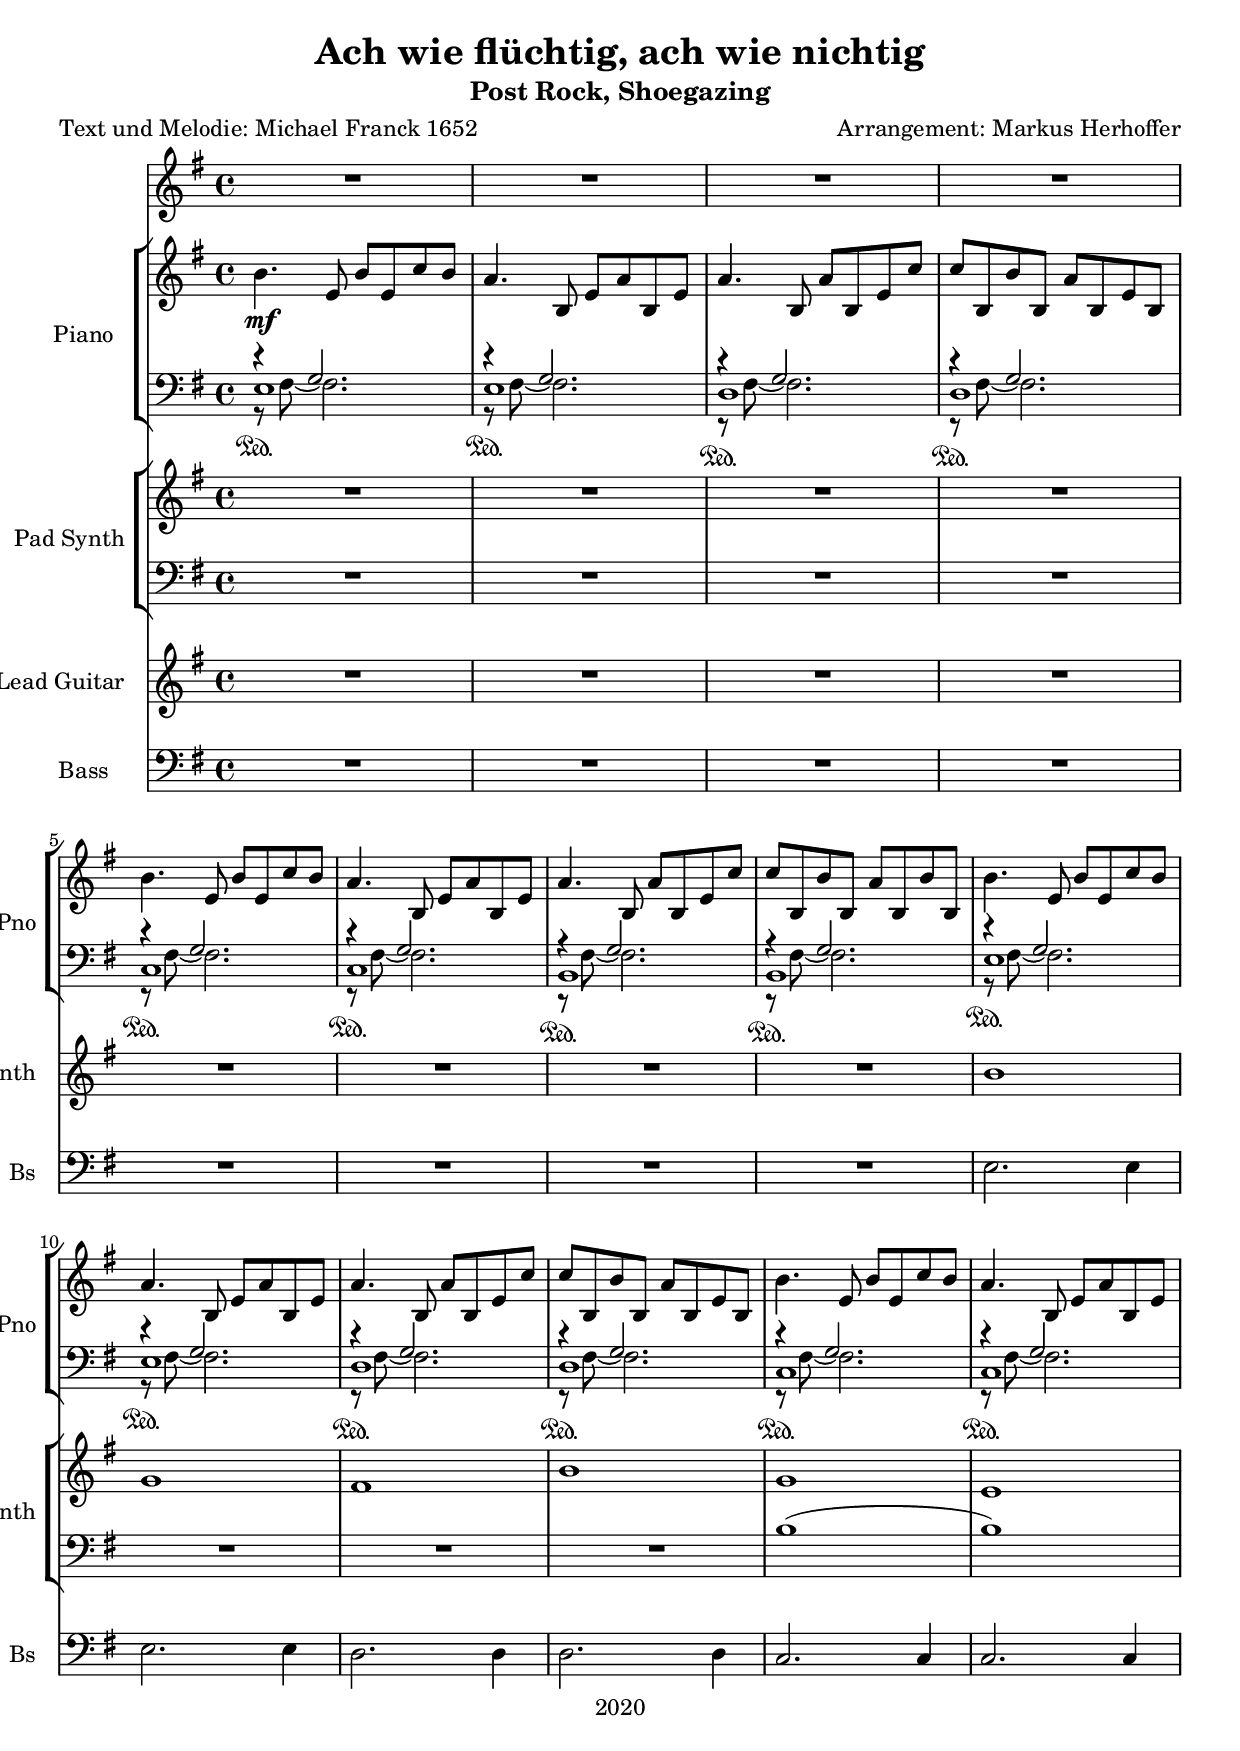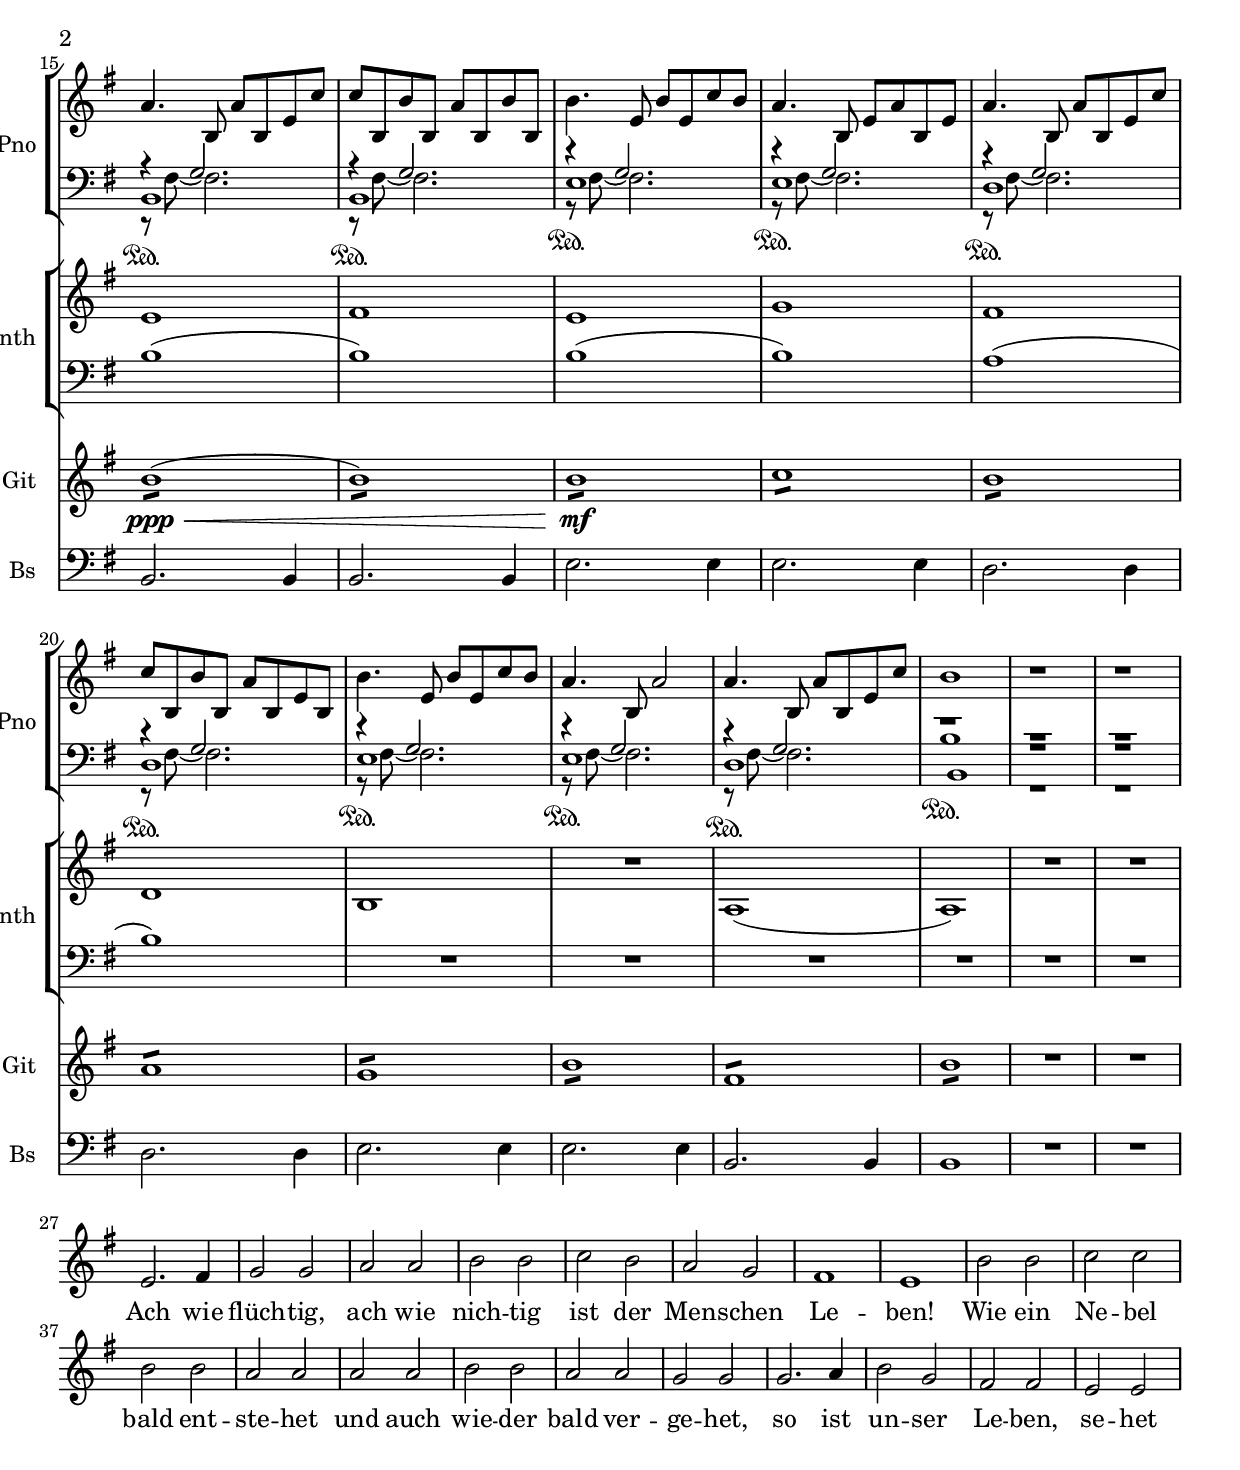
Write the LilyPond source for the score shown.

\version "2.20.0"

\include "deutsch.ly"

\layout {
  \context {
    \RemoveEmptyStaffContext
  }
}

%%%%%%%%%%%%%%%%%%%%%%%
% VOCALS
%%%%%%%%%%%%%%%%%%%%%%%

vocChoral = \relative a' {
  \time 4/4
  \key e \minor

  R1*26

  e2. fis4 g2 g 
  a a h h 
  c h a g 
  fis1 e 

  h'2 h c c 
  h h a a 
  a a h h 
  a a g g 
  g2. a4 h2 g 
  fis fis e e 
}

vocLyricsOne = \lyricmode {
  Ach wie flüch -- tig,
  ach wie nich -- tig
  ist der Men -- schen 
  Le -- ben!

  Wie ein Ne -- bel
  bald ent -- ste -- het
  und auch wie -- der 
  bald ver -- ge -- het,
  so ist un -- ser 
  Le -- ben, se -- het
}

\version "2.20.0"

%%%%%%%%%%%%%%%%%%%%
% Piano
%%%%%%%%%%%%%%%%%%%%

\parallelMusic pnoInRh, pnoInLhC, pnoInLhB, pnoInLhA {
  \time 4/4
  \key e \minor
  
  % 1
  h4.\mf e,8 h' e, c' h      |
  r4       g'2.           |
  r8 fis8~ fis2.          |
  e1\sustainOn            |

  % 2
  a4. h,8 e a h, e        |
  r4        g2.           |
  r8 fis8~ fis2.          |
  e1\sustainOn            |

  % 3
  a4. h,8 a' h, e c'      |
  r4        g2.           |
  r8 fis8~ fis2.          |
  d1\sustainOn            |

  % 4
  c8 h, h' h, a' h, e h   |
  r4        g2.           |
  r8 fis8~ fis2.          |
  d1\sustainOn            |

  % 5
  h'4. e,8 h' e, c' h     |
  r4       g2.            |
  r8 fis8~ fis2.          |
  c1\sustainOn            |

  % 6
  a4. h,8 e a h, e        |
  r4        g2.           |
  r8 fis8~ fis2.          |
  c1\sustainOn            |

  % 7
  a4. h,8 a' h, e c'      |
  r4        g2.           |
  r8 fis8~ fis2.          |
  h1\sustainOn            |

  % 8
  c8 h, h' h, a' h, h' h, |
  r4        g2.           |
  r8 fis8~ fis2.          |
  h1\sustainOn            |
  
  % 9
  h'4. e,8 h' e, c' h     |
  r4       g2.            |
  r8 fis8~ fis2.          |
  e1\sustainOn            |

  % 10
  a4. h,8 e a h, e        |
  r4        g2.           |
  r8 fis8~ fis2.          |
  e1\sustainOn            |

  % 11
  a4. h,8 a' h, e c'      |
  r4        g2.           |
  r8 fis8~ fis2.          |
  d1\sustainOn            |

  % 12
  c8 h, h' h, a' h, e h   |
  r4        g2.           |
  r8 fis8~ fis2.          |
  d1\sustainOn            |

  % 13
  h'4. e,8 h' e, c' h     |
  r4       g2.            |
  r8 fis8~ fis2.          |
  c1\sustainOn            |

  % 14
  a4. h,8 e a h, e        |
  r4        g2.           |
  r8 fis8~ fis2.          |
  c1\sustainOn            |

  % 15
  a4. h,8 a' h, e c'      |
  r4        g2.           |
  r8 fis8~ fis2.          |
  h1\sustainOn            |

  % 16
  c8 h, h' h, a' h, h' h, |
  r4        g2.           |
  r8 fis8~ fis2.          |
  h1\sustainOn            |

  % 17
  h'4. e,8 h' e, c' h     |
  r4       g2.            |
  r8 fis8~ fis2.          |
  e1\sustainOn            |

  % 18
  a4. h,8 e a h, e        |
  r4        g2.           |
  r8 fis8~ fis2.          |
  e1\sustainOn            |

  % 19
  a4. h,8 a' h, e c'      |
  r4        g2.           |
  r8 fis8~ fis2.          |
  d1\sustainOn            |

  % 20
  c8 h, h' h, a' h, e h   |
  r4        g2.           |
  r8 fis8~ fis2.          |
  d1\sustainOn            |

  % 21
  h'4. e,8 h' e, c' h     |
  r4       g2.            |
  r8 fis8~ fis2.          |
  e1\sustainOn            |

  % 22
  a4. h,8 a'2              |
  r4       g2.            |
  r8 fis8~ fis2.          |
  e1\sustainOn            |

  % 23
  a4. h,8 a' h, e c'      |
  r4        g2.           |
  r8 fis8~ fis2.          |
  d1\sustainOn            |
  
  % 24
  h1                      |
  r1                      |
  h1                      |
  h1\sustainOn            |
  
  % 25
  r1                      |
  r1                      |
  r1                      |
  r1                      |
  
  % 26
  r1                      |
  r1                      |
  r1                      |
  r1                      |
}

\version "2.20.0"

%%%%%%%%%%%%%%%%%%%%
% Pad Synth
%%%%%%%%%%%%%%%%%%%%

padRhIn = \relative c'' {
  \time 4/4
  \key e \minor
  
  R1*8
  
  h1
  g
  fis
  h

  g
  e
  e 
  fis

  e
  g
  fis
  d

  h1
  R1
  a( a)

  R1*2
}

padLhIn = \relative c' {
  \time 4/4
  \key e \minor
  \clef bass
  
  R1*12
  h1( h)
  h1( h)
  h1( h)
  a1( h)

  R1*6
}

\version "2.20.0"

%%%%%%%%%%%%%%%%%%%%
% Bass
%%%%%%%%%%%%%%%%%%%%

bassIn = \relative c {
  \time 4/4
  \key e \minor
  \clef bass
  
  R1*8

  e2. e4
  e2. e4
  d2. d4
  d2. d4
  
  c2. c4
  c2. c4
  h2. h4
  h2. h4

  e2. e4
  e2. e4
  d2. d4
  d2. d4

  e2. e4
  e2. e4
  h2. h4
  h1

  R1*2
}

\version "2.20.0"

%%%%%%%%%%%%%%%%%%%%
% Lead Guitar
%%%%%%%%%%%%%%%%%%%%

ldGitIn = \relative c'{
  \time 4/4
  \key e \minor
  
  R1*14

  
  h'1:8\ppp\<(
  h1:8)
  
  h1:8\!\mf 
  c1:8
  h1:8
  a1:8

  g1:8
  h1:8
  fis1:8
  h1:8

  R1*2
}


\book {
  \bookOutputSuffix "band"
  \score {
    <<
      \new Voice = "Female Vocals" 
      { 
        \vocChoral 
      }
      \new Lyrics \lyricsto "Female Vocals" { 
        \vocLyricsOne
      }
      \new StaffGroup
        \with {
          instrumentName = "Piano "
          shortInstrumentName = "Pno "
        }
       <<
        \new Staff << 
          \relative c'' {
            \pnoInRh
            R1*2
          }
        >>
        \new Staff <<
          \relative c { 
            \pnoInLhC 
          }\\
          \relative c { 
            \pnoInLhB 
          }\\  
          \relative c {
            \clef bass 
            \key e \minor
            \pnoInLhA
          }
        >>
      >>
      \new StaffGroup 
        \with {
            instrumentName = "Pad Synth "
            shortInstrumentName = "Synth "
        }
        <<
          \new Staff <<
            \relative c' { 
              \padRhIn 
            }
          >>
          \new Staff <<
            \relative c' { 
              \padLhIn 
            }
          >>
        >>
      \new Staff 
        \with {
            instrumentName = "Lead Guitar "
            shortInstrumentName = "Ld Git "
        }
        \relative c { 
          \ldGitIn 
      }
      \new Staff 
        \with {
            instrumentName = "Bass "
            shortInstrumentName = "Bs "
        }
        \relative { 
          \bassIn
      }
    >>
  }
  \header {
    title = "Ach wie flüchtig, ach wie nichtig"
    subtitle = "Post Rock, Shoegazing"
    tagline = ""
    poet = "Text und Melodie: Michael Franck 1652"
    composer = "Arrangement: Markus Herhoffer"
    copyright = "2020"
  }
  \paper {
    #(set-paper-size "a4")
    print-page-number = ##t
  }
}
